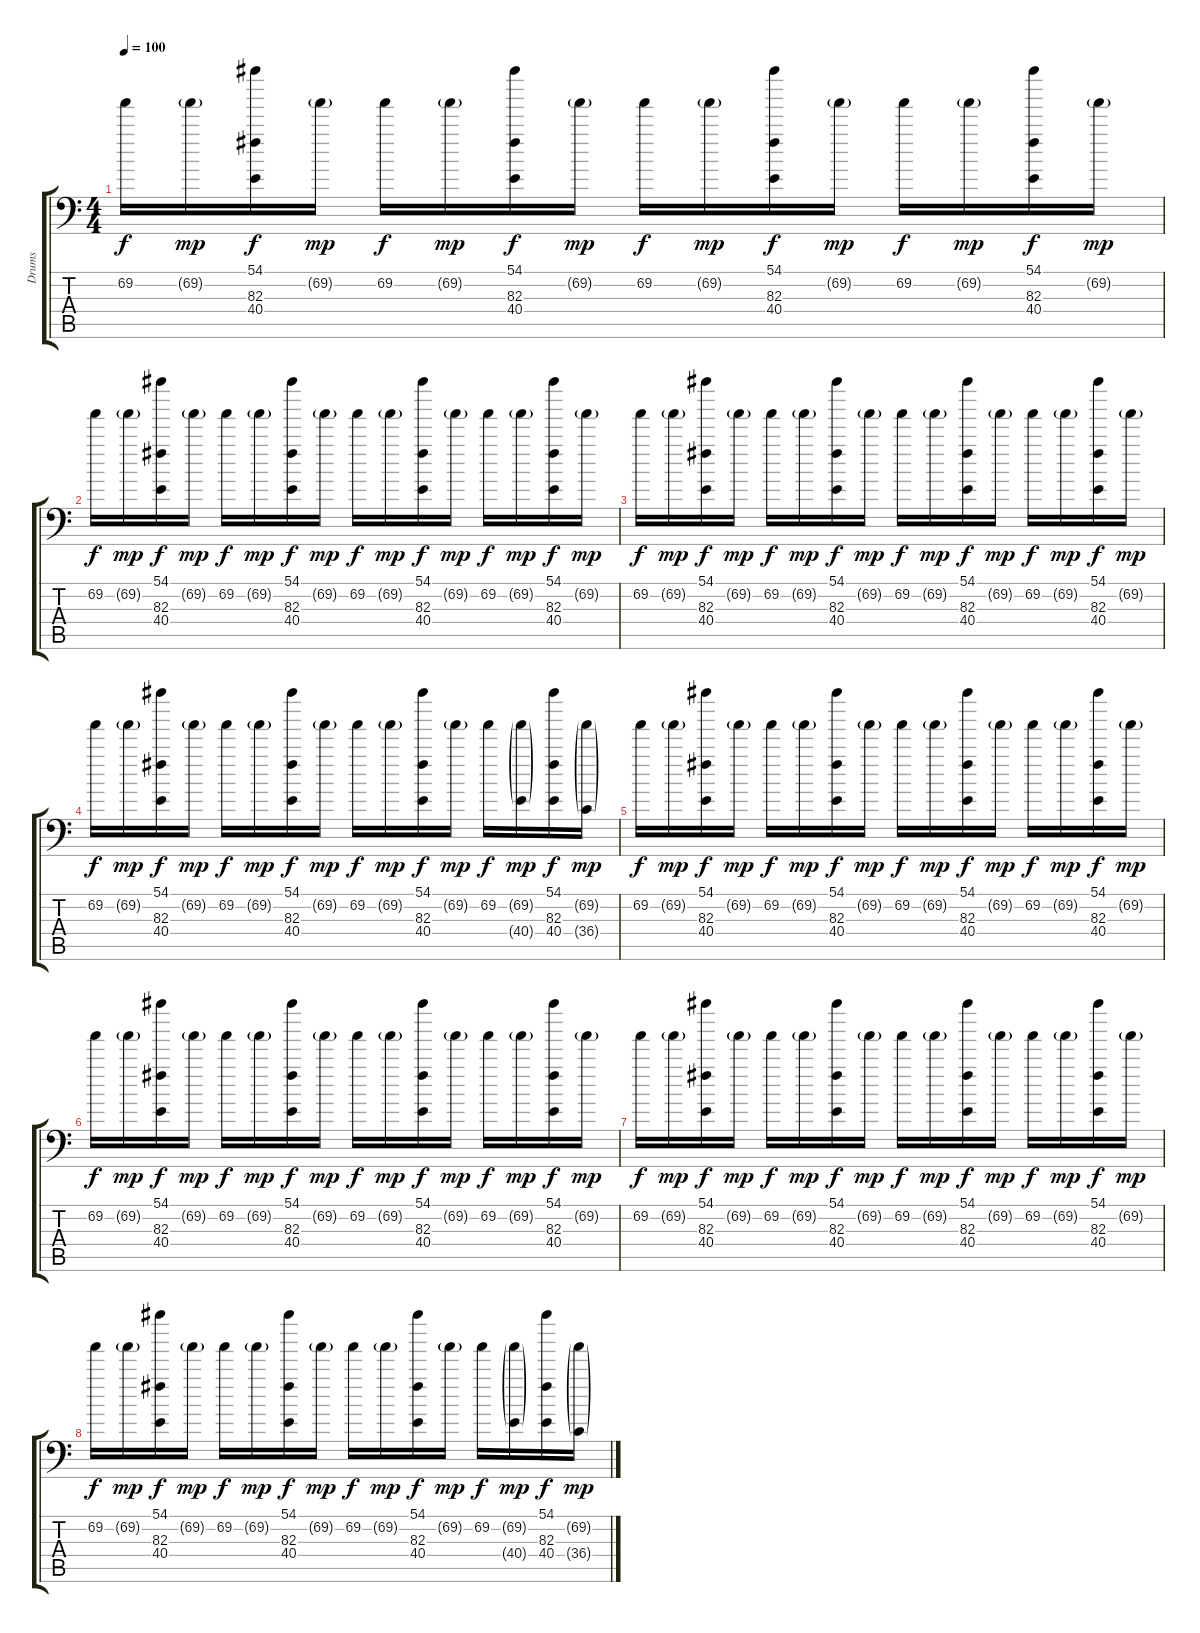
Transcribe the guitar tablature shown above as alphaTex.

\track ("Drums" "Drums") {instrument acousticgrandpiano}
\staff {score tabs}
\tuning (C-1 C-1 C-1 C-1 C-1 C-1) {hide}
\ts (4 4)
\tempo 100
\clef f4
\ks c
69.2.16{dy f} 69.2{g}.16{dy mp} (54.1 82.3 40.4).16{dy f} 69.2{g}.16{dy mp} 69.2.16{dy f} 69.2{g}.16{dy mp} (54.1 82.3 40.4).16{dy f} 69.2{g}.16{dy mp} 69.2.16{dy f} 69.2{g}.16{dy mp} (54.1 82.3 40.4).16{dy f} 69.2{g}.16{dy mp} 69.2.16{dy f} 69.2{g}.16{dy mp} (54.1 82.3 40.4).16{dy f} 69.2{g}.16{dy mp} |
69.2.16{dy f} 69.2{g}.16{dy mp} (54.1 82.3 40.4).16{dy f} 69.2{g}.16{dy mp} 69.2.16{dy f} 69.2{g}.16{dy mp} (54.1 82.3 40.4).16{dy f} 69.2{g}.16{dy mp} 69.2.16{dy f} 69.2{g}.16{dy mp} (54.1 82.3 40.4).16{dy f} 69.2{g}.16{dy mp} 69.2.16{dy f} 69.2{g}.16{dy mp} (54.1 82.3 40.4).16{dy f} 69.2{g}.16{dy mp} |
69.2.16{dy f} 69.2{g}.16{dy mp} (54.1 82.3 40.4).16{dy f} 69.2{g}.16{dy mp} 69.2.16{dy f} 69.2{g}.16{dy mp} (54.1 82.3 40.4).16{dy f} 69.2{g}.16{dy mp} 69.2.16{dy f} 69.2{g}.16{dy mp} (54.1 82.3 40.4).16{dy f} 69.2{g}.16{dy mp} 69.2.16{dy f} 69.2{g}.16{dy mp} (54.1 82.3 40.4).16{dy f} 69.2{g}.16{dy mp} |
69.2.16{dy f} 69.2{g}.16{dy mp} (54.1 82.3 40.4).16{dy f} 69.2{g}.16{dy mp} 69.2.16{dy f} 69.2{g}.16{dy mp} (54.1 82.3 40.4).16{dy f} 69.2{g}.16{dy mp} 69.2.16{dy f} 69.2{g}.16{dy mp} (54.1 82.3 40.4).16{dy f} 69.2{g}.16{dy mp} 69.2.16{dy f} (69.2{g} 40.4{g}).16{dy mp} (54.1 82.3 40.4).16{dy f} (69.2{g} 36.4{g}).16{dy mp} |
69.2.16{dy f} 69.2{g}.16{dy mp} (54.1 82.3 40.4).16{dy f} 69.2{g}.16{dy mp} 69.2.16{dy f} 69.2{g}.16{dy mp} (54.1 82.3 40.4).16{dy f} 69.2{g}.16{dy mp} 69.2.16{dy f} 69.2{g}.16{dy mp} (54.1 82.3 40.4).16{dy f} 69.2{g}.16{dy mp} 69.2.16{dy f} 69.2{g}.16{dy mp} (54.1 82.3 40.4).16{dy f} 69.2{g}.16{dy mp} |
69.2.16{dy f} 69.2{g}.16{dy mp} (54.1 82.3 40.4).16{dy f} 69.2{g}.16{dy mp} 69.2.16{dy f} 69.2{g}.16{dy mp} (54.1 82.3 40.4).16{dy f} 69.2{g}.16{dy mp} 69.2.16{dy f} 69.2{g}.16{dy mp} (54.1 82.3 40.4).16{dy f} 69.2{g}.16{dy mp} 69.2.16{dy f} 69.2{g}.16{dy mp} (54.1 82.3 40.4).16{dy f} 69.2{g}.16{dy mp} |
69.2.16{dy f} 69.2{g}.16{dy mp} (54.1 82.3 40.4).16{dy f} 69.2{g}.16{dy mp} 69.2.16{dy f} 69.2{g}.16{dy mp} (54.1 82.3 40.4).16{dy f} 69.2{g}.16{dy mp} 69.2.16{dy f} 69.2{g}.16{dy mp} (54.1 82.3 40.4).16{dy f} 69.2{g}.16{dy mp} 69.2.16{dy f} 69.2{g}.16{dy mp} (54.1 82.3 40.4).16{dy f} 69.2{g}.16{dy mp} |
69.2.16{dy f} 69.2{g}.16{dy mp} (54.1 82.3 40.4).16{dy f} 69.2{g}.16{dy mp} 69.2.16{dy f} 69.2{g}.16{dy mp} (54.1 82.3 40.4).16{dy f} 69.2{g}.16{dy mp} 69.2.16{dy f} 69.2{g}.16{dy mp} (54.1 82.3 40.4).16{dy f} 69.2{g}.16{dy mp} 69.2.16{dy f} (69.2{g} 40.4{g}).16{dy mp} (54.1 82.3 40.4).16{dy f} (69.2{g} 36.4{g}).16{dy mp}
